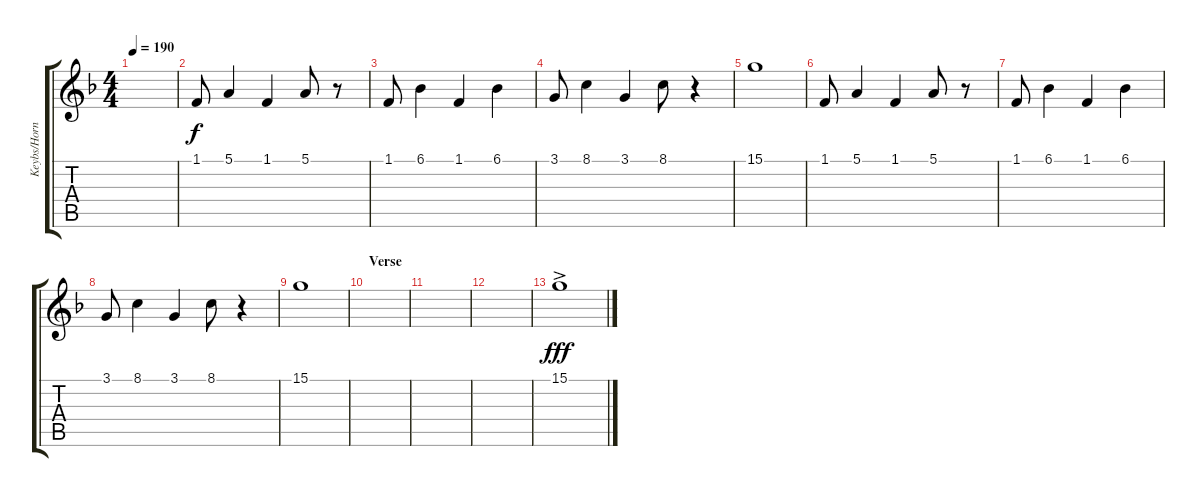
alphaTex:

\track ("Keybs/Horns" "Keybs/Horn") {instrument lead2sawtooth}
\staff {score tabs}
\tuning (E4 B3 G3 D3 A2 E2) {hide}
\ts (4 4)
\tempo 190
\clef g2
\ks f
|
1.1.8 5.1.4 1.1.4 5.1.8 r.8 |
1.1.8 6.1.4 1.1.4 6.1.4 |
3.1.8 8.1.4 3.1.4 8.1.8 r.4 |
15.1.1 |
1.1.8 5.1.4 1.1.4 5.1.8 r.8 |
1.1.8 6.1.4 1.1.4 6.1.4 |
3.1.8 8.1.4 3.1.4 8.1.8 r.4 |
15.1.1 |
\section ("" "Verse")
|
|
|
15.1{ac}.1{dy fff}
